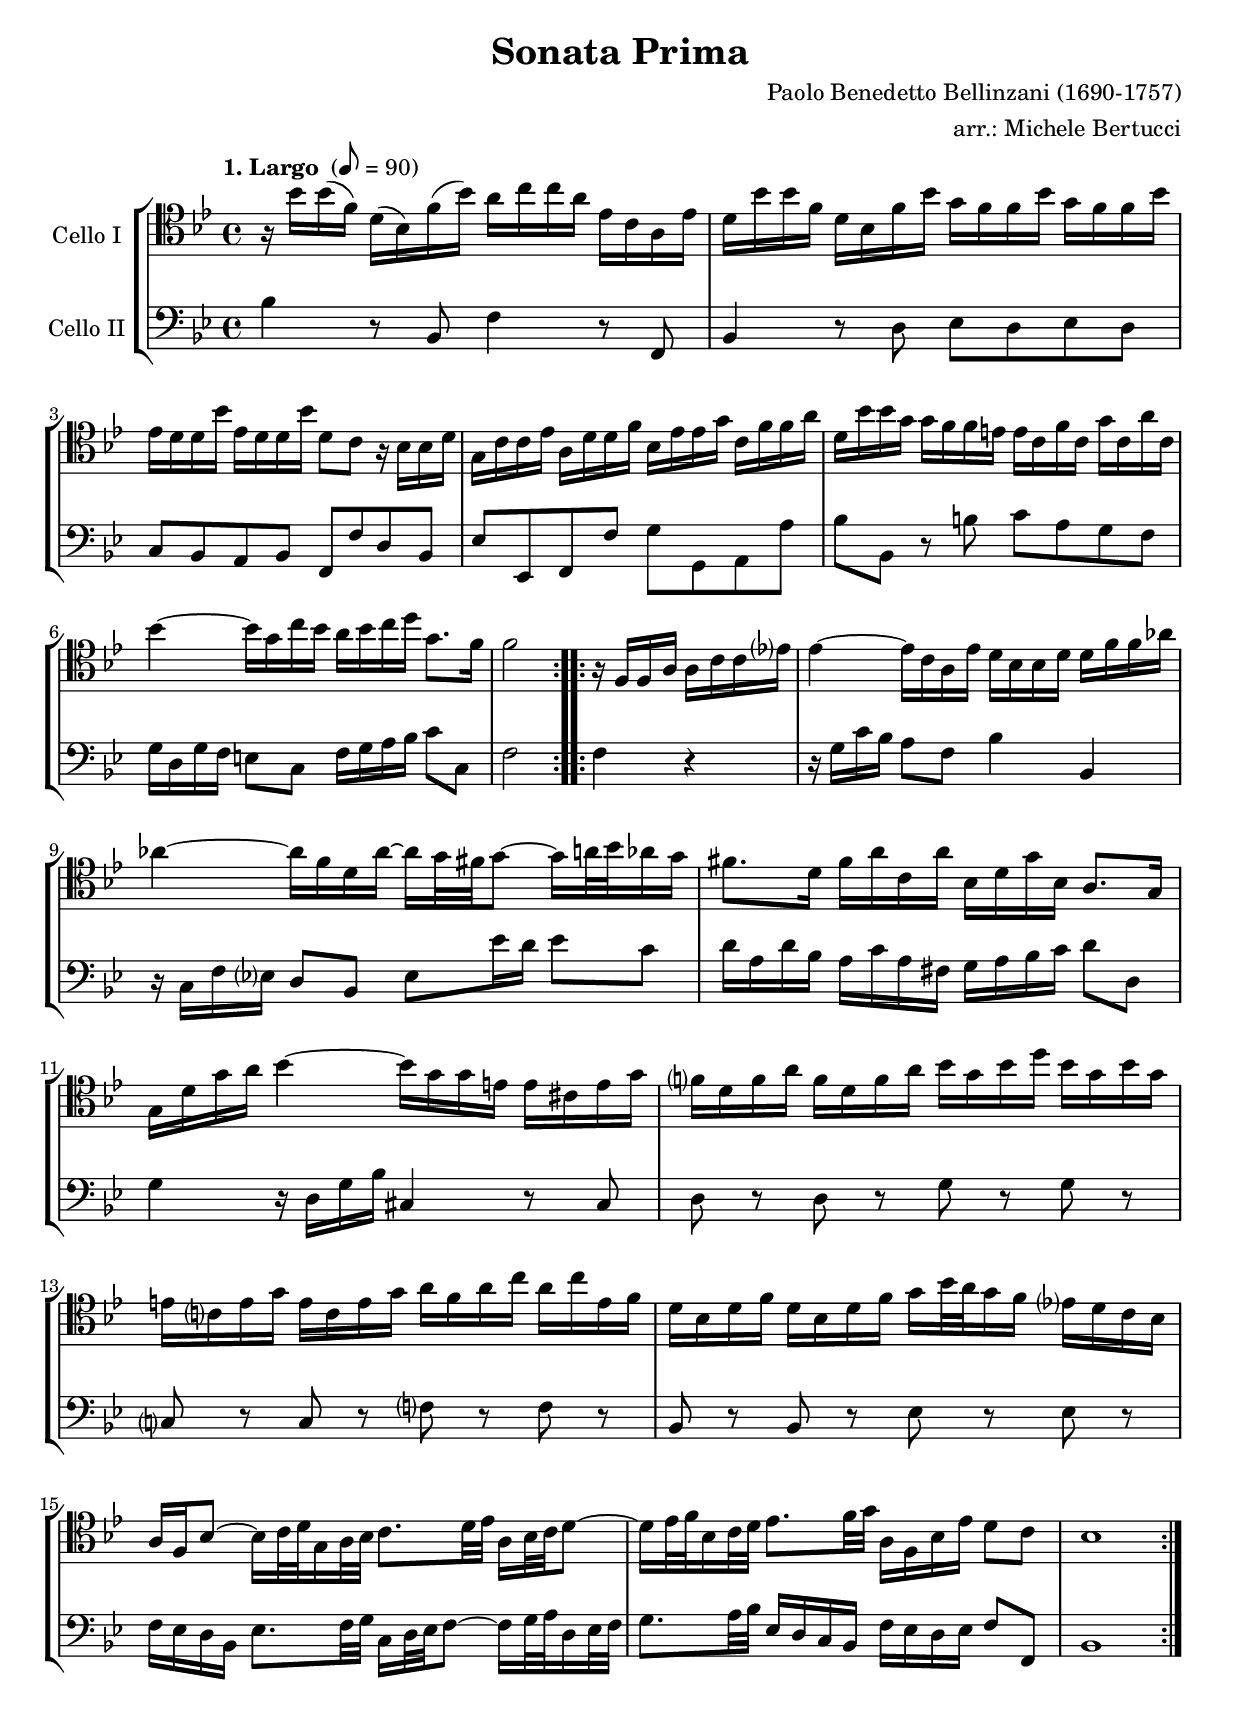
\version "2.14.2"
\include "deutsch.ly"

#(set-global-staff-size 20)

\header {
  title = "Sonata Prima"
  composer = "Paolo Benedetto Bellinzani (1690-1757)"
  arranger = "arr.: Michele Bertucci"
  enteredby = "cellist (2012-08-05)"
}

voiceconsts = {
 \key b \major
 \time 4/4
 \clef "bass"
% \numericTimeSignature
 \compressFullBarRests
}

%minstr = "harpsichord"
mihi = "clarinet"
%minstr = "accordion"
milo = "bassoon"

moral = \markup \italic "molto rall."

introa = { \tempo "1. Largo " 8=90 }

va = \relative c''' {
  \voiceconsts
  \clef "tenor"

  \introa
  \repeat volta 2 {
    r16 b b( f) d( b) f'( b) a c c a es c a es'
    d b' b f d b f' b g f f b g f f b

    es, d d b' es, d d b' d,8 c r16 b b d
    g, c c es a, d d f b, es es g c, f f a

    d, b' b g g f f e e c f c g' c, a' c,
    b'4~ b16 g c b a b c d g,8. f16
    f2
  }
  \repeat volta 2 {
    r16 f, f a a c c es?

    es4~ es16 c a es' d b b d d f f as
    as4~ as16 f d as'~ as g32 fis g8~ g16 a32 b as16 g

    fis8. d16 fis a c, a' b, d g b, a8. g16
    g d' g a b4~ b16 g g e e cis e g

    f? d f a f d f a b g b d b g b g
    e c? e g e c e g a f a c a c e, f

    d b d f d b d f g b32 a g16 f es? d c b
    a f b8~ b16 c32 d g,16 a32 b c8. d32 es a,16 b32 c d8~

    d16 es32 f b,16 c32 d es8. f32 g a,16 f b es d8 c
    b1
  }
}

vb = \relative c' {
  \voiceconsts

  \introa
  \repeat volta 2 {
    b4 r8 b, f'4 r8 f,
    b4 r8 d es d es d

    c b a b f f' d b
    es es, f f' g g, a a'

    b b, r h' c a g f
    g16 d g f e8 c f16 g a b c8 c,
    f2
  }
  \repeat volta 2 {
    f4 r

    r16 g c b a8 f b4 b,
    r16 c f es? d8 b es es'16 d es8 c

    d16 a d b a c a fis g a b c d8 d,
    g4 r16 d g b cis,4 r8 cis

    d r d r g r g r
    c,? r c r f? r f r

    b, r b r es r es r
    f16 es d b es8. f32 g c,16 d32 es f8~ f16 g32 a d,16 es32 f

    g8. a32 b es,16 d c b f' es d es f8 f,
    b1
  }
}


music = \new StaffGroup <<
      \new Staff {
	\set Staff.midiInstrument = \milo
	\set Staff.instrumentName = #"Cello I"
	\transpose b b, { \va }
      }

      \new Staff {
	\set Staff.midiInstrument = \milo
	\set Staff.instrumentName = #"Cello II"
	\transpose b b { \vb }
      }
>>

\book {
  \score {
    \music
    \layout {}
  }

  \score {
    \unfoldRepeats \music

    \midi {
      \context {
        \Score
      }
    }
  }
}
